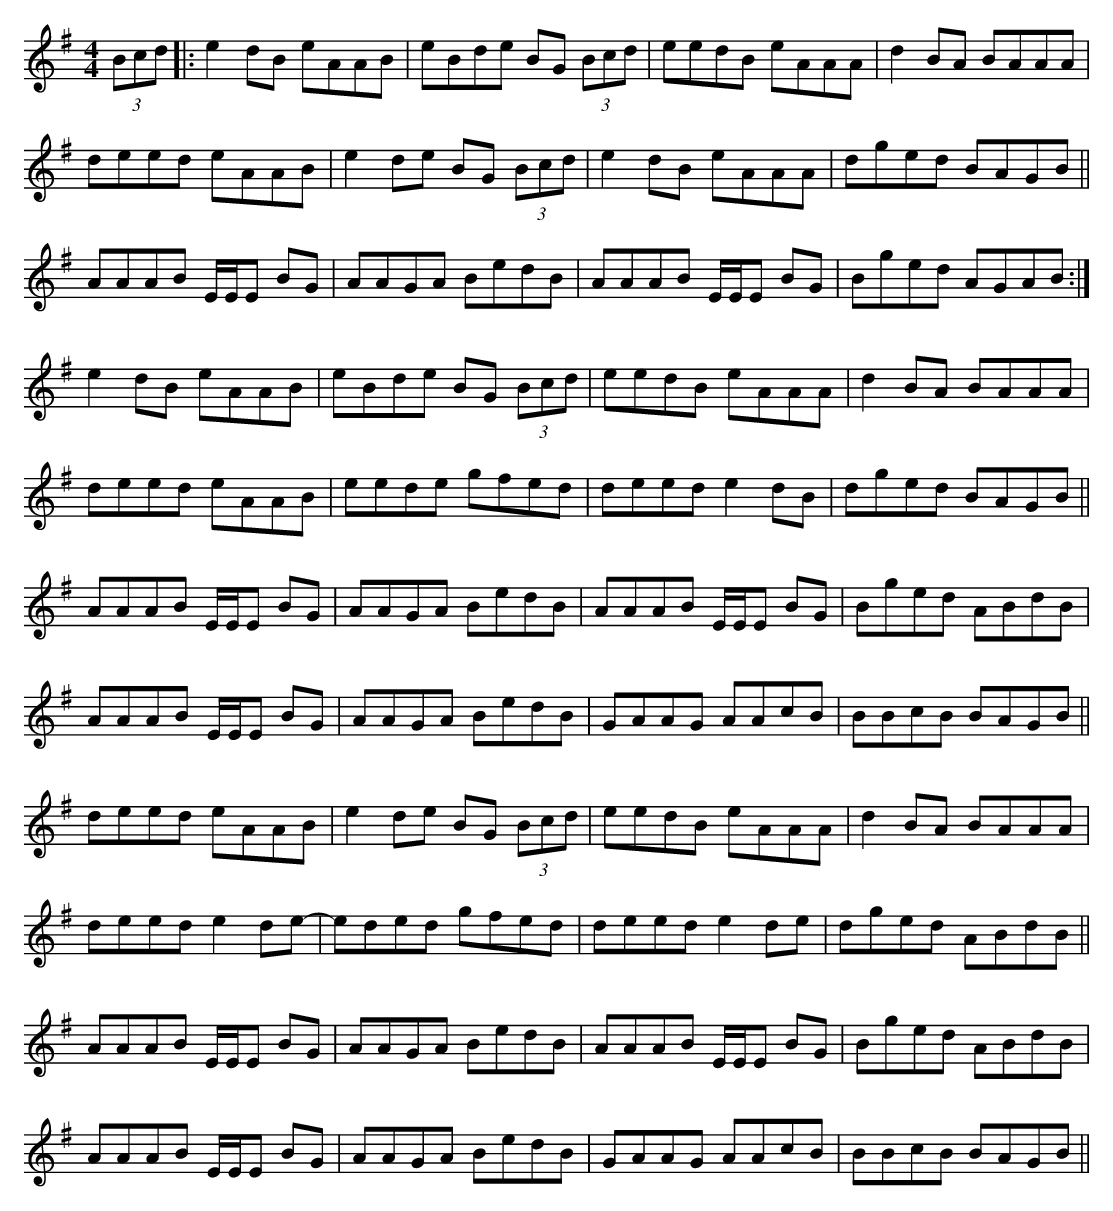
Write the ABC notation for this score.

X:1
M:4/4
K:Ador
(3Bcd|:e2 dB eAAB|eBde BG (3Bcd|eedB eAAA|d2 BA BAAA|
deed eAAB|e2 de BG (3Bcd|e2 dB eAAA|dged BAGB||
AAAB E/E/E BG|AAGA BedB|AAAB E/E/E BG|Bged AGAB:|
e2 dB eAAB|eBde BG (3Bcd|eedB eAAA|d2 BA BAAA|
deed eAAB|eede gfed|deed e2 dB|dged BAGB||
AAAB E/E/E BG|AAGA BedB|AAAB E/E/E BG|Bged ABdB|
AAAB E/E/E BG|AAGA BedB|GAAG AAcB|BBcB BAGB||
deed eAAB|e2 de BG (3Bcd|eedB eAAA|d2 BA BAAA|
deed e2 de-|eded gfed|deed e2 de|dged ABdB||
AAAB E/E/E BG|AAGA BedB|AAAB E/E/E BG|Bged ABdB|
AAAB E/E/E BG|AAGA BedB|GAAG AAcB|BBcB BAGB||
